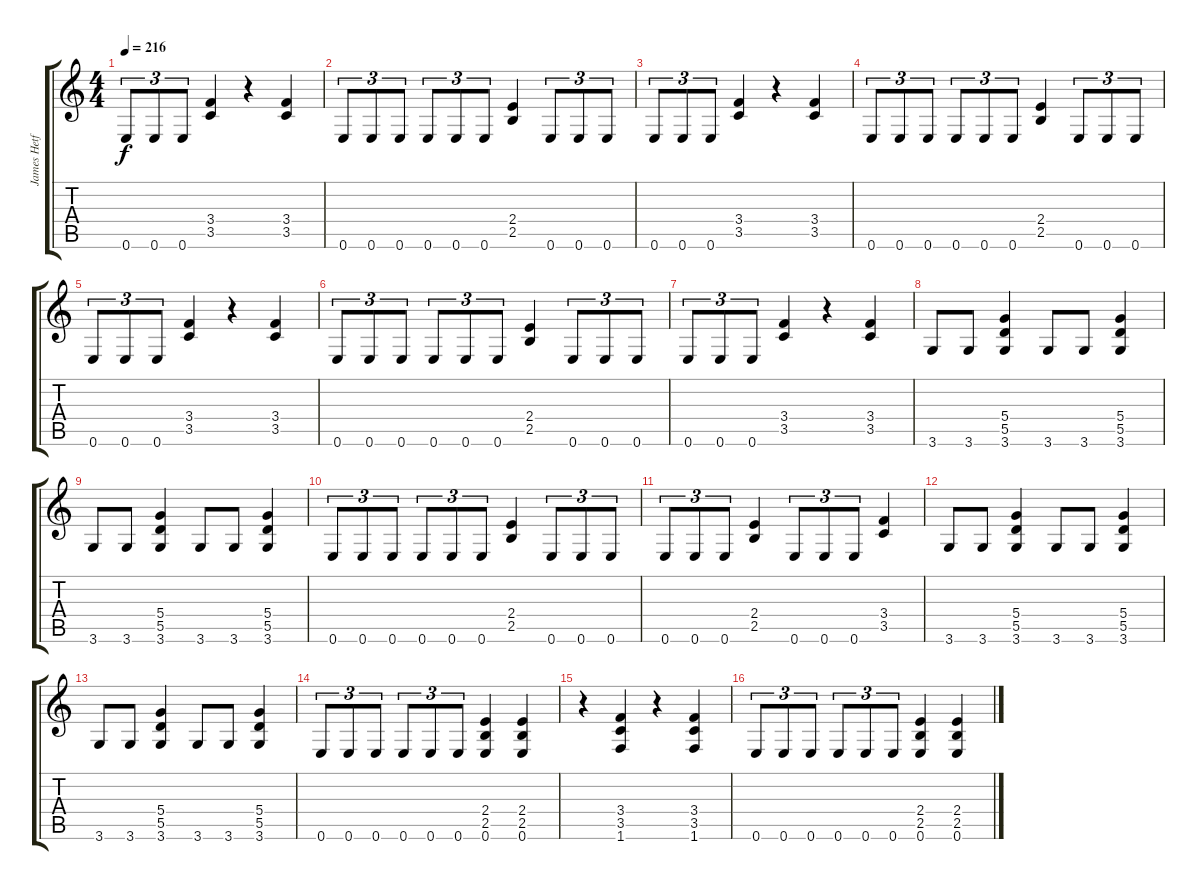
\track ("James Hetfield" "James Hetf") {instrument acousticguitarsteel}
\staff {score tabs}
\tuning (E4 B3 G3 D3 A2 E2) {hide}
\ts (4 4)
\tempo 216
\clef g2
\ks c
0.6.8{tu (3 2) dy f} 0.6.8{tu (3 2)} 0.6.8{tu (3 2)} (3.4 3.5).4 r.4 (3.4 3.5).4 |
0.6.8{tu (3 2)} 0.6.8{tu (3 2)} 0.6.8{tu (3 2)} 0.6.8{tu (3 2)} 0.6.8{tu (3 2)} 0.6.8{tu (3 2)} (2.4 2.5).4 0.6.8{tu (3 2)} 0.6.8{tu (3 2)} 0.6.8{tu (3 2)} |
0.6.8{tu (3 2)} 0.6.8{tu (3 2)} 0.6.8{tu (3 2)} (3.4 3.5).4 r.4 (3.4 3.5).4 |
0.6.8{tu (3 2)} 0.6.8{tu (3 2)} 0.6.8{tu (3 2)} 0.6.8{tu (3 2)} 0.6.8{tu (3 2)} 0.6.8{tu (3 2)} (2.4 2.5).4 0.6.8{tu (3 2)} 0.6.8{tu (3 2)} 0.6.8{tu (3 2)} |
0.6.8{tu (3 2)} 0.6.8{tu (3 2)} 0.6.8{tu (3 2)} (3.4 3.5).4 r.4 (3.4 3.5).4 |
0.6.8{tu (3 2)} 0.6.8{tu (3 2)} 0.6.8{tu (3 2)} 0.6.8{tu (3 2)} 0.6.8{tu (3 2)} 0.6.8{tu (3 2)} (2.4 2.5).4 0.6.8{tu (3 2)} 0.6.8{tu (3 2)} 0.6.8{tu (3 2)} |
0.6.8{tu (3 2)} 0.6.8{tu (3 2)} 0.6.8{tu (3 2)} (3.4 3.5).4 r.4 (3.4 3.5).4 |
3.6.8 3.6.8 (5.4 5.5 3.6).4 3.6.8 3.6.8 (5.4 5.5 3.6).4 |
3.6.8 3.6.8 (5.4 5.5 3.6).4 3.6.8 3.6.8 (5.4 5.5 3.6).4 |
0.6.8{tu (3 2)} 0.6.8{tu (3 2)} 0.6.8{tu (3 2)} 0.6.8{tu (3 2)} 0.6.8{tu (3 2)} 0.6.8{tu (3 2)} (2.4 2.5).4 0.6.8{tu (3 2)} 0.6.8{tu (3 2)} 0.6.8{tu (3 2)} |
0.6.8{tu (3 2)} 0.6.8{tu (3 2)} 0.6.8{tu (3 2)} (2.4 2.5).4 0.6.8{tu (3 2)} 0.6.8{tu (3 2)} 0.6.8{tu (3 2)} (3.4 3.5).4 |
3.6.8 3.6.8 (5.4 5.5 3.6).4 3.6.8 3.6.8 (5.4 5.5 3.6).4 |
3.6.8 3.6.8 (5.4 5.5 3.6).4 3.6.8 3.6.8 (5.4 5.5 3.6).4 |
0.6.8{tu (3 2)} 0.6.8{tu (3 2)} 0.6.8{tu (3 2)} 0.6.8{tu (3 2)} 0.6.8{tu (3 2)} 0.6.8{tu (3 2)} (2.4 2.5 0.6).4 (2.4 2.5 0.6).4 |
r.4 (3.4 3.5 1.6).4 r.4 (3.4 3.5 1.6).4 |
0.6.8{tu (3 2)} 0.6.8{tu (3 2)} 0.6.8{tu (3 2)} 0.6.8{tu (3 2)} 0.6.8{tu (3 2)} 0.6.8{tu (3 2)} (2.4 2.5 0.6).4 (2.4 2.5 0.6).4
